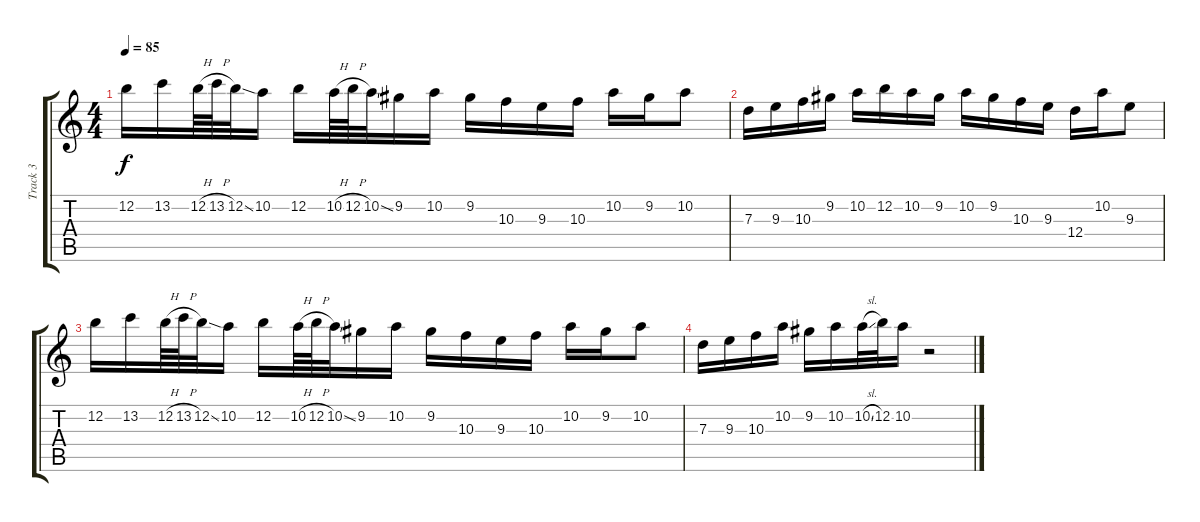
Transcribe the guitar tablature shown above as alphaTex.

\track ("Track 3" "Track 3") {instrument acousticguitarsteel}
\staff {score tabs}
\tuning (E4 B3 G3 D3 A2 E2) {hide}
\ts (4 4)
\tempo 85
\clef g2
\ks c
12.2.16{dy f} 13.2.16 12.2{h}.64 13.2{h}.64 12.2{ss}.32 10.2.16 12.2.16 10.2{h}.64 12.2{h}.64 10.2{ss}.32 9.2.16 10.2.16 9.2.16 10.3.16 9.3.16 10.3.16 10.2.16 9.2.16 10.2.8 |
7.3.16 9.3.16 10.3.16 9.2.16 10.2.16 12.2.16 10.2.16 9.2.16 10.2.16 9.2.16 10.3.16 9.3.16 12.4.16 10.2.16 9.3.8 |
12.2.16 13.2.16 12.2{h}.64 13.2{h}.64 12.2{ss}.32 10.2.16 12.2.16 10.2{h}.64 12.2{h}.64 10.2{ss}.32 9.2.16 10.2.16 9.2.16 10.3.16 9.3.16 10.3.16 10.2.16 9.2.16 10.2.8 |
7.3.16 9.3.16 10.3.16 10.2.16 9.2.16 10.2.16 10.2{sl}.32 12.2.32 10.2.16 r.2
